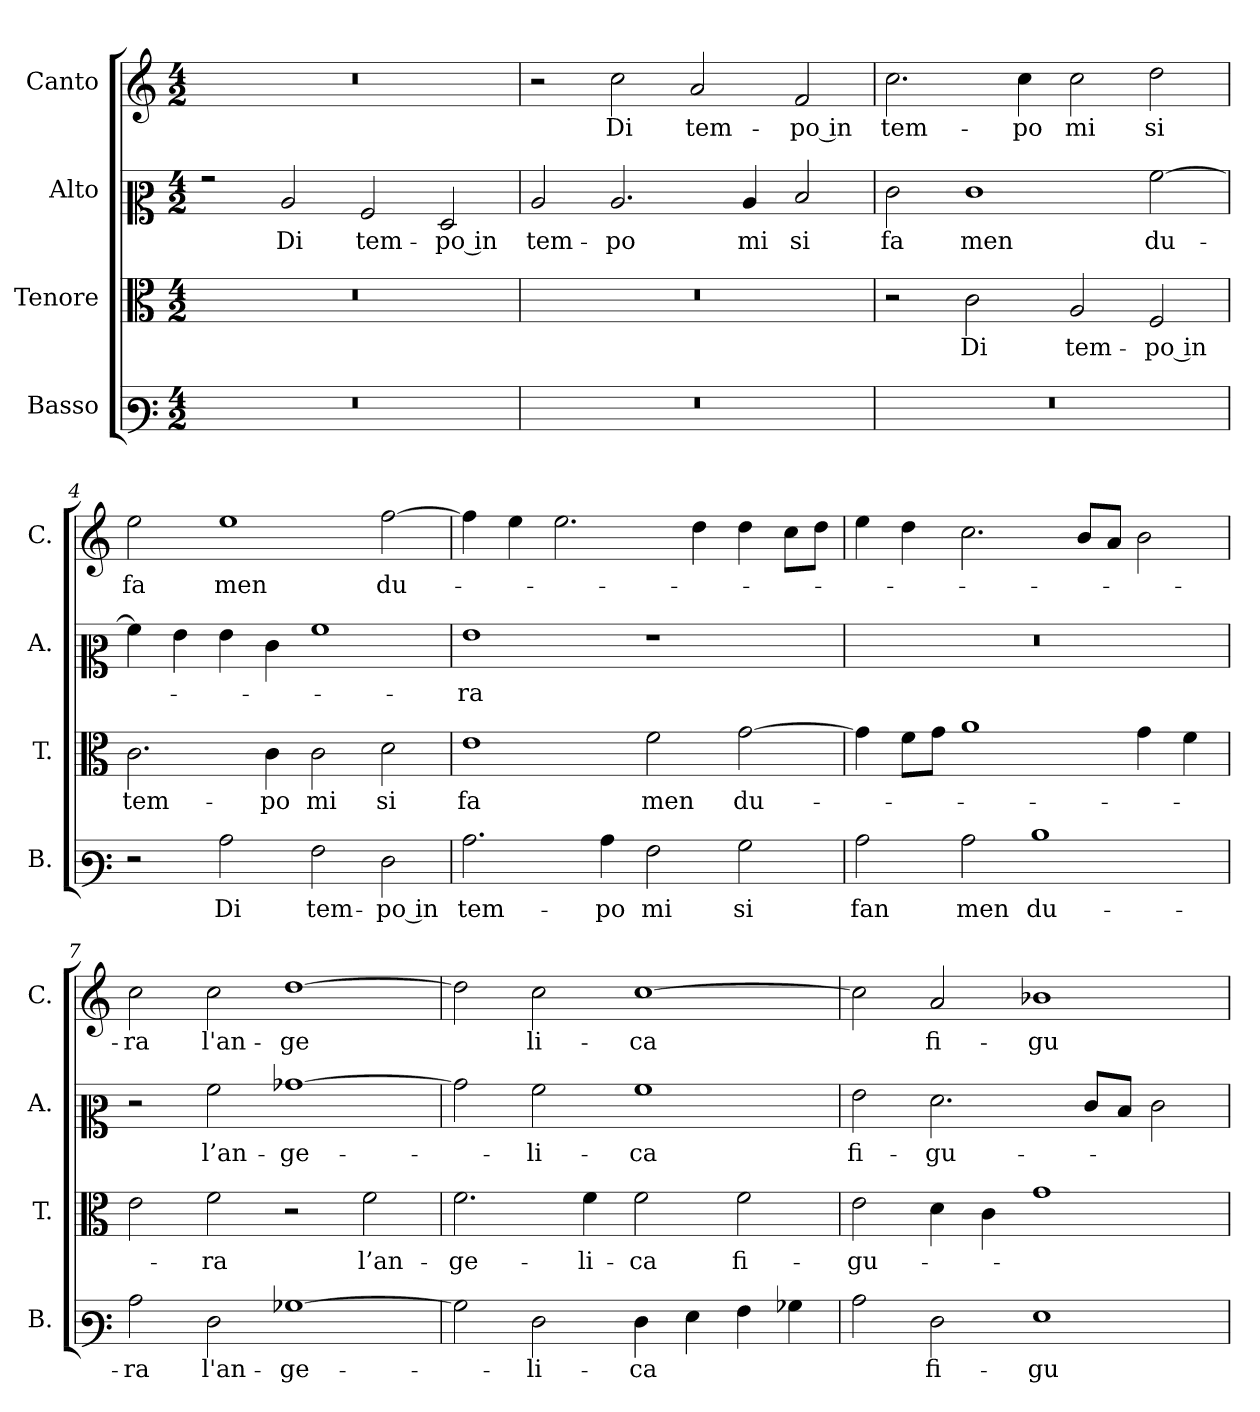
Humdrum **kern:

**kern	**text	**kern	**text	**kern	**text	**kern	**text
*part4	*part4	*part3	*part3	*part2	*part2	*part1	*part1
*staff4	*staff4	*staff3	*staff3	*staff2	*staff2	*staff1	*staff1
*I"Basso	*	*I"Tenore	*	*I"Alto	*	*I"Canto	*
*I'B.	*	*I'T.	*	*I'A.	*	*I'C.	*
*clefF3	*	*clefC3	*	*clefC2	*	*clefG2	*
*k[]	*	*k[]	*	*k[]	*	*k[]	*
*M4/2	*	*M4/2	*	*M4/2	*	*M4/2	*
=1	=1	=1	=1	=1	=1	=1	=1
0r	.	0r	.	2rg	.	0r	.
!	!	!	!	!	!LO:LY:b	!	!
.	.	.	.	2c/	Di	.	.
!	!	!	!	!	!LO:LY:b	!	!
.	.	.	.	2A/	tem-	.	.
!	!	!	!	!	!LO:LY:b	!	!
.	.	.	.	2F/	-po in	.	.
=2	=2	=2	=2	=2	=2	=2	=2
!	!	!	!	!	!LO:LY:b	!	!
0r	.	0r	.	2c/	tem-	2r	.
!	!	!	!	!	!LO:LY:b	!	!LO:LY:b
.	.	.	.	2.c/	-po	2cc\	Di
!	!	!	!	!	!	!	!LO:LY:b
.	.	.	.	.	.	2a/	tem-
!	!	!	!	!	!LO:LY:b	!	!
.	.	.	.	4c/	mi	.	.
!	!	!	!	!	!LO:LY:b	!	!LO:LY:b
.	.	.	.	2d/	si	2f/	-po in
=3	=3	=3	=3	=3	=3	=3	=3
!	!	!	!	!	!LO:LY:b	!	!LO:LY:b
0r	.	2r	.	2e\	fa	2.cc\	tem-
!	!	!	!LO:LY:b	!	!LO:LY:b	!	!
.	.	2c\	Di	1e	men	.	.
!	!	!	!	!	!	!	!LO:LY:b
.	.	.	.	.	.	4cc\	-po
!	!	!	!LO:LY:b	!	!	!	!LO:LY:b
.	.	2A/	tem-	.	.	2cc\	mi
!	!	!	!LO:LY:b	!	!LO:LY:b	!	!LO:LY:b
.	.	2F/	-po in	[2a\	du-	2dd\	si
=4	=4	=4	=4	=4	=4	=4	=4
!	!	!	!LO:LY:b	!	!	!	!LO:LY:b
2r	.	2.c\	tem-	4a\]	.	2ee\	fa
.	.	.	.	4g\	.	.	.
!	!LO:LY:b	!	!	!	!	!	!LO:LY:b
2c\	Di	.	.	4g\	.	1ee	men
!	!	!	!LO:LY:b	!	!	!	!
.	.	4c\	-po	4e\	.	.	.
!	!LO:LY:b	!	!LO:LY:b	!	!	!	!
2A\	tem-	2c\	mi	1a	.	.	.
!	!LO:LY:b	!	!LO:LY:b	!	!	!	!LO:LY:b
2F\	-po in	2d\	si	.	.	[2ff\	du-
!!LO:LB:g=z
=5	=5	=5	=5	=5	=5	=5	=5
!	!LO:LY:b	!	!LO:LY:b	!	!LO:LY:b	!	!
2.c\	tem-	1e	fa	1g	-ra	4ff\]	.
.	.	.	.	.	.	4ee\	.
.	.	.	.	.	.	2.ee\	.
!	!LO:LY:b	!	!	!	!	!	!
4c\	-po	.	.	.	.	.	.
!	!LO:LY:b	!	!LO:LY:b	!	!	!	!
2A\	mi	2f\	men	1r	.	.	.
.	.	.	.	.	.	4dd\	.
!	!LO:LY:b	!	!LO:LY:b	!	!	!	!
2B\	si	[2g\	du-	.	.	4dd\	.
.	.	.	.	.	.	8cc\L	.
.	.	.	.	.	.	8dd\J	.
=6	=6	=6	=6	=6	=6	=6	=6
!	!LO:LY:b	!	!	!	!	!	!
2c\	fan	4g\]	.	0r	.	4ee\	.
.	.	8f\L	.	.	.	4dd\	.
.	.	8g\J	.	.	.	.	.
!	!LO:LY:b	!	!	!	!	!	!
2c\	men	1a	.	.	.	2.cc\	.
!	!LO:LY:b	!	!	!	!	!	!
1d	du-	.	.	.	.	.	.
.	.	.	.	.	.	8b/L	.
.	.	.	.	.	.	8a/J	.
.	.	4g\	.	.	.	2b\	.
.	.	4f\	.	.	.	.	.
=7	=7	=7	=7	=7	=7	=7	=7
!	!LO:LY:b	!	!	!	!	!	!LO:LY:b
2c\	-ra	2e\	.	2r	.	2cc\	-ra
!	!LO:LY:b	!	!LO:LY:b	!	!LO:LY:b	!	!LO:LY:b
2F\	l'an-	2f\	-ra	2a\	l’an-	2cc\	l'an-
!	!LO:LY:b	!	!	!	!LO:LY:b	!	!LO:LY:b
[1B-X	-ge-	2r	.	[1b-X	-ge-	[1dd	-ge
!	!	!	!LO:LY:b	!	!	!	!
.	.	2f\	l’an-	.	.	.	.
=8	=8	=8	=8	=8	=8	=8	=8
!	!	!	!LO:LY:b	!	!	!	!
2B-\]	.	2.f\	-ge-	2b-\]	.	2dd\]	.
!	!LO:LY:b	!	!	!	!LO:LY:b	!	!LO:LY:b
2F\	-li-	.	.	2a\	-li-	2cc\	-li-
!	!	!	!LO:LY:b	!	!	!	!
.	.	4f\	-li-	.	.	.	.
!	!LO:LY:b	!	!LO:LY:b	!	!LO:LY:b	!	!LO:LY:b
4F\	-ca	2f\	-ca	1a	-ca	[1cc	-ca
4G\	.	.	.	.	.	.	.
!	!	!	!LO:LY:b	!	!	!	!
4A\	.	2f\	fi-	.	.	.	.
4B-X\	.	.	.	.	.	.	.
!!LO:LB:g=z
=9	=9	=9	=9	=9	=9	=9	=9
!	!	!	!LO:LY:b	!	!LO:LY:b	!	!
2c\	.	2e\	-gu-	2g\	fi-	2cc\]	.
!	!LO:LY:b	!	!	!	!LO:LY:b	!	!LO:LY:b
2F\	fi-	4d\	.	2.f\	-gu-	2a/	fi-
.	.	4c\	.	.	.	.	.
!	!LO:LY:b	!	!	!	!	!	!LO:LY:b
1G	-gu-	1g	.	.	.	1b-X	-gu-
.	.	.	.	8e/L	.	.	.
.	.	.	.	8d/J	.	.	.
.	.	.	.	2e\	.	.	.
=	=	=	=	=	=	=	=
*-	*-	*-	*-	*-	*-	*-	*-
